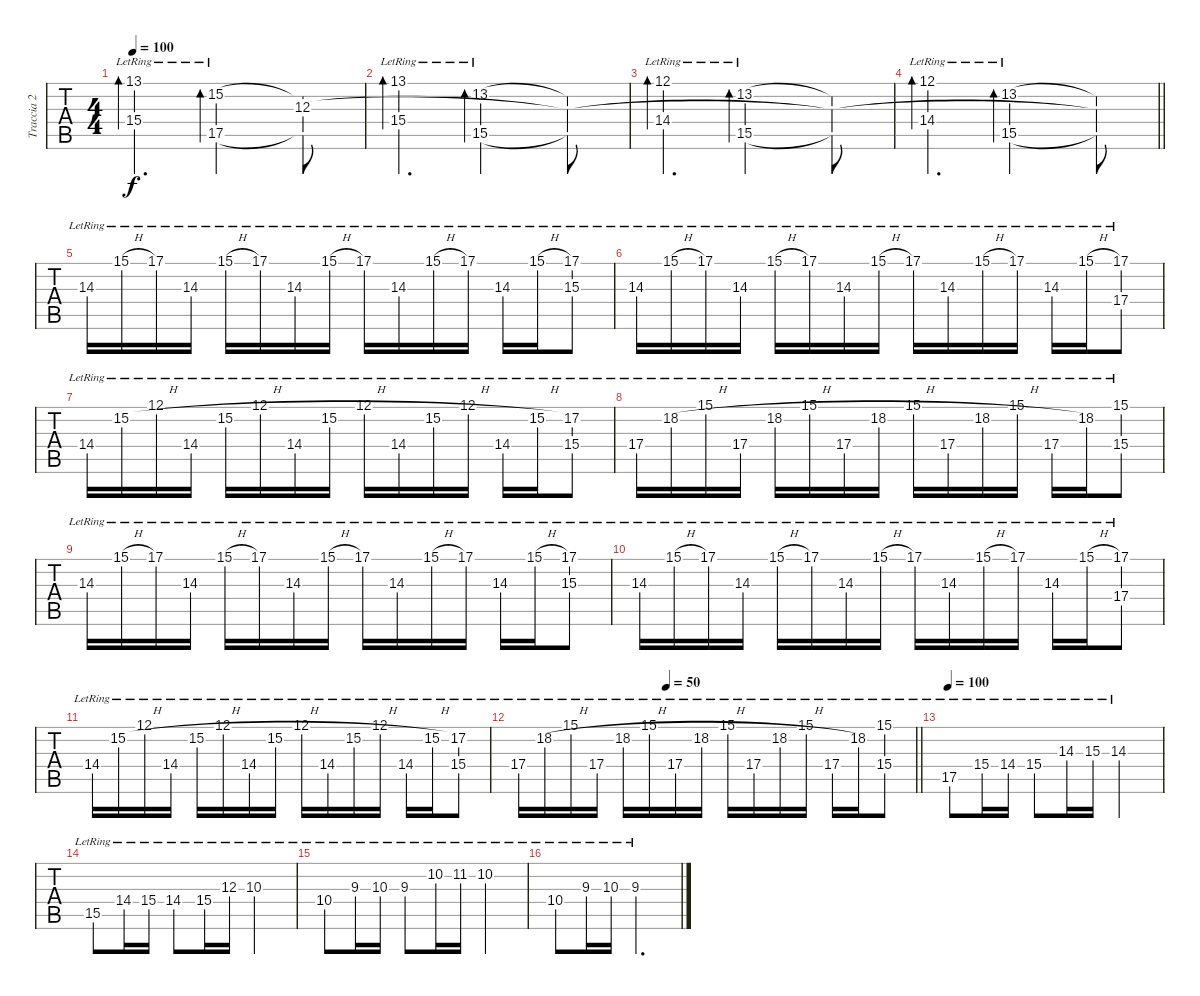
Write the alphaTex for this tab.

\track ("Traccia 2" "Traccia 2") {instrument acousticgrandpiano}
\staff {tabs}
\tuning (Gb4 Db4 A3 E3 B2 E2) {hide}
\ts (4 4)
\tempo 100
\clef g2
\ks c
(13.1{lr} 15.4{lr}).4{d bd 240 dy f} (15.2{lr} 17.5{lr}).2{bd 240} (15.2{t} 12.3{t} 17.5{t}).8 |
(13.1{lr} 15.4{lr}).4{d bd 240} (13.2{lr} 15.5).2{bd 240} (13.2{t} 12.3{t} 15.5{t}).8 |
(12.1{lr} 14.4).4{d bd 240} (13.2{lr} 15.5{lr}).2{bd 240} (13.2{t} 12.3{t} 15.5{t}).8 |
\barLineRight lightlight
(12.1{lr} 14.4).4{d bd 240} (13.2{lr} 15.5{lr}).2{bd 240} (13.2{t} 12.3{t} 15.5{t}).8 |
\section ("" "")
14.3{lr}.16 15.1{h lr}.16 17.1{lr}.16 14.3{lr}.16 15.1{h lr}.16 17.1{lr}.16 14.3{lr}.16 15.1{h lr}.16 17.1{lr}.16 14.3{lr}.16 15.1{h lr}.16 17.1{lr}.16 14.3{lr}.16 15.1{h lr}.16 (17.1{lr} 15.3).8 |
14.3{lr}.16 15.1{h lr}.16 17.1{lr}.16 14.3{lr}.16 15.1{h lr}.16 17.1{lr}.16 14.3{lr}.16 15.1{h lr}.16 17.1{lr}.16 14.3{lr}.16 15.1{h lr}.16 17.1{lr}.16 14.3{lr}.16 15.1{h lr}.16 (17.1{lr} 17.4{lr}).8 |
14.4{ac lr}.16 15.2{h lr}.16 12.1{lr}.16 14.4{lr}.16 15.2{h lr}.16 12.1{lr}.16 14.4{lr}.16 15.2{h lr}.16 12.1{lr}.16 14.4{lr}.16 15.2{h lr}.16 12.1{lr}.16 14.4{lr}.16 15.2{h lr}.16 (17.2{lr} 15.4{lr}).8 |
17.4{ac lr}.16 18.2{h lr}.16 15.1{lr}.16 17.4{lr}.16 18.2{h lr}.16 15.1{lr}.16 17.4{lr}.16 18.2{h lr}.16 15.1{lr}.16 17.4{lr}.16 18.2{h lr}.16 15.1{lr}.16 17.4{lr}.16 18.2{lr}.16 (15.1{lr} 15.4).8 |
14.3{lr}.16 15.1{h lr}.16 17.1{lr}.16 14.3{lr}.16 15.1{h lr}.16 17.1{lr}.16 14.3{lr}.16 15.1{h lr}.16 17.1{lr}.16 14.3{lr}.16 15.1{h lr}.16 17.1{lr}.16 14.3{lr}.16 15.1{h lr}.16 (17.1{lr} 15.3).8 |
14.3{lr}.16 15.1{h lr}.16 17.1{lr}.16 14.3{lr}.16 15.1{h lr}.16 17.1{lr}.16 14.3{lr}.16 15.1{h lr}.16 17.1{lr}.16 14.3{lr}.16 15.1{h lr}.16 17.1{lr}.16 14.3{lr}.16 15.1{h lr}.16 (17.1{lr} 17.4{lr}).8 |
14.4{ac lr}.16 15.2{h lr}.16 12.1{lr}.16 14.4{lr}.16 15.2{h lr}.16 12.1{lr}.16 14.4{lr}.16 15.2{h lr}.16 12.1{lr}.16 14.4{lr}.16 15.2{h lr}.16 12.1{lr}.16 14.4{lr}.16 15.2{h lr}.16 (17.2{lr} 15.4{lr}).8 |
\tempo (50 0.375)
\barLineRight lightlight
17.4{ac lr}.16 18.2{h lr}.16 15.1{lr}.16 17.4{lr}.16 18.2{h lr}.16 15.1{lr}.16 17.4{lr}.16 18.2{h lr}.16 15.1{lr}.16 17.4{lr}.16 18.2{h lr}.16 15.1{lr}.16 17.4{lr}.16 18.2{lr}.16 (15.1{lr} 15.4).8 |
\section ("" "")
\tempo 100
17.5{lr}.8 15.4{lr}.16 14.4{lr}.16 15.4{lr}.8 14.3{lr}.16 15.3{lr}.16 14.3{lr}.2 |
15.5{lr}.8 14.4{lr}.16 15.4{lr}.16 14.4{lr}.8 15.4{lr}.16 12.3{lr}.16 10.3{lr}.2 |
10.4{lr}.8 9.3{lr}.16 10.3{lr}.16 9.3{lr}.8 10.2{lr}.16 11.2{lr}.16 10.2{lr}.2 |
10.4{lr}.8 9.3{lr}.16 10.3{lr}.16 9.3{lr}.2{d}
